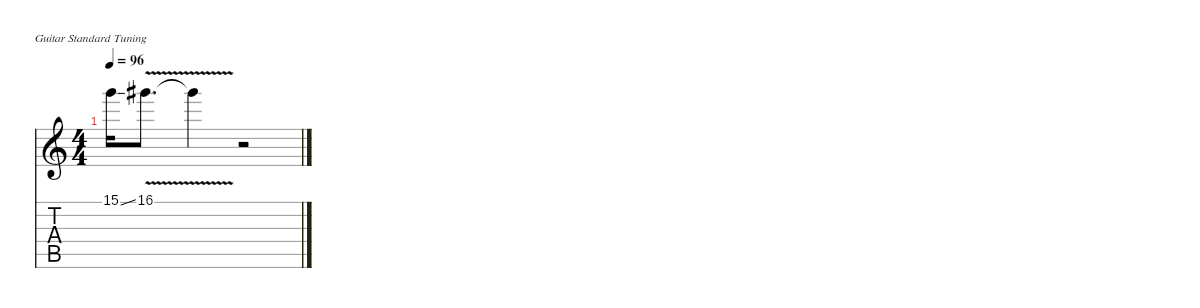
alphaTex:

\defaultSystemsLayout 4
\hideDynamics
\bracketExtendMode nobrackets
\singleTrackTrackNamePolicy hidden
\multiTrackTrackNamePolicy hidden
\firstSystemTrackNameMode fullname
\firstSystemTrackNameOrientation horizontal
\otherSystemsTrackNameOrientation horizontal
\track ("guitar 1" "od.guit.") {instrument overdrivenguitar}
\staff {score tabs}
\tuning (E4 B3 G3 D3 A2 E2)
\ts (4 4)
\tempo 96
\clef g2
\ks c
15.1{ss}.16{dy f beam Down} 16.1{v acc #}.8{d beam Down} 16.1{v t acc #}.4{beam Down} r.2{beam Down}
